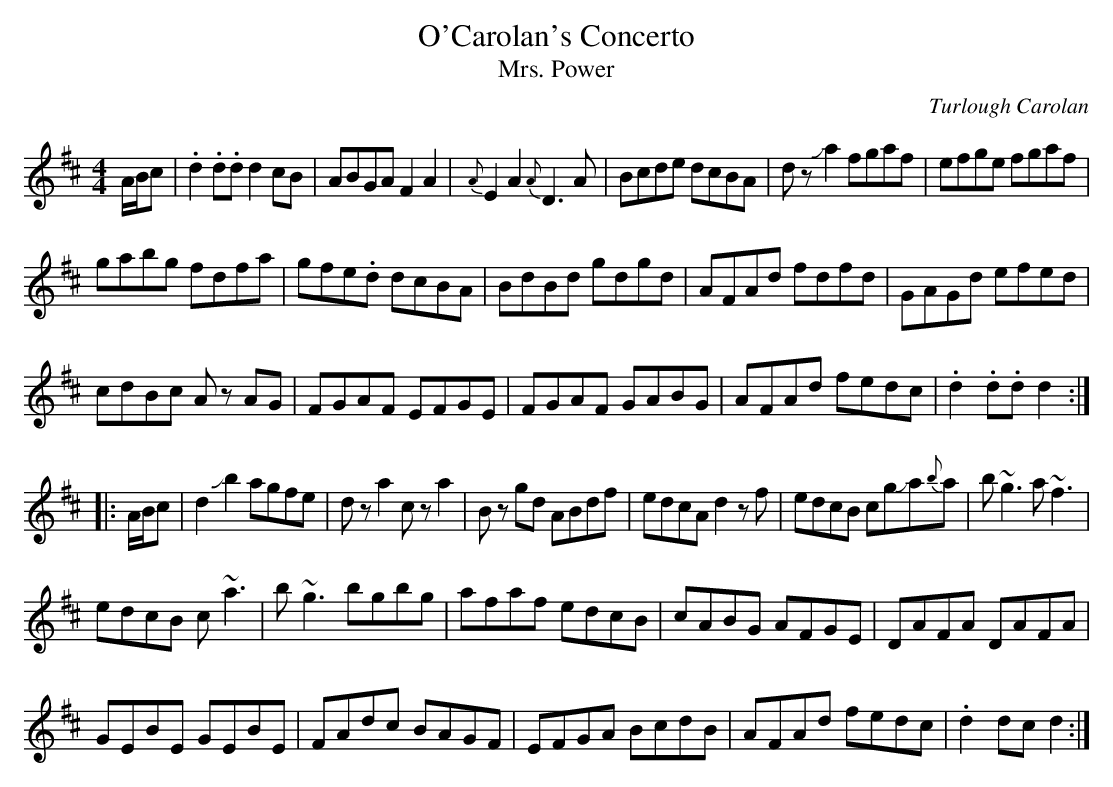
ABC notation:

X:1
T: O'Carolan's Concerto
T: Mrs. Power
C: Turlough Carolan
M: 4/4
L: 1/8
K: D
A/B/c|\
.d2.d.d d2cB|ABGA F2A2|{A}E2A2 {A}D3A|Bcde dcBA|dz Ja2 fgaf|efge fgaf|
gabg fdfa|gfe.d dcBA|BdBd gdgd|AFAd fdfd|GAGd efed|
cdBc Az AG|FGAF EFGE|FGAF GABG|AFAd fedc|.d2.d.d d2:|
|:A/B/c|\
d2Jb2 agfe|dz a2 cz a2|Bz gd ABdf|edcA d2 zf|edcB cgJa{b}a|b~g3 a~f3|
edcB c~a3|b~g3 bgbg|afaf edcB|cABG AFGE|DAFA DAFA|
GEBE GEBE|FAdc BAGF|EFGA BcdB|AFAd fedc|.d2dc d2:|
